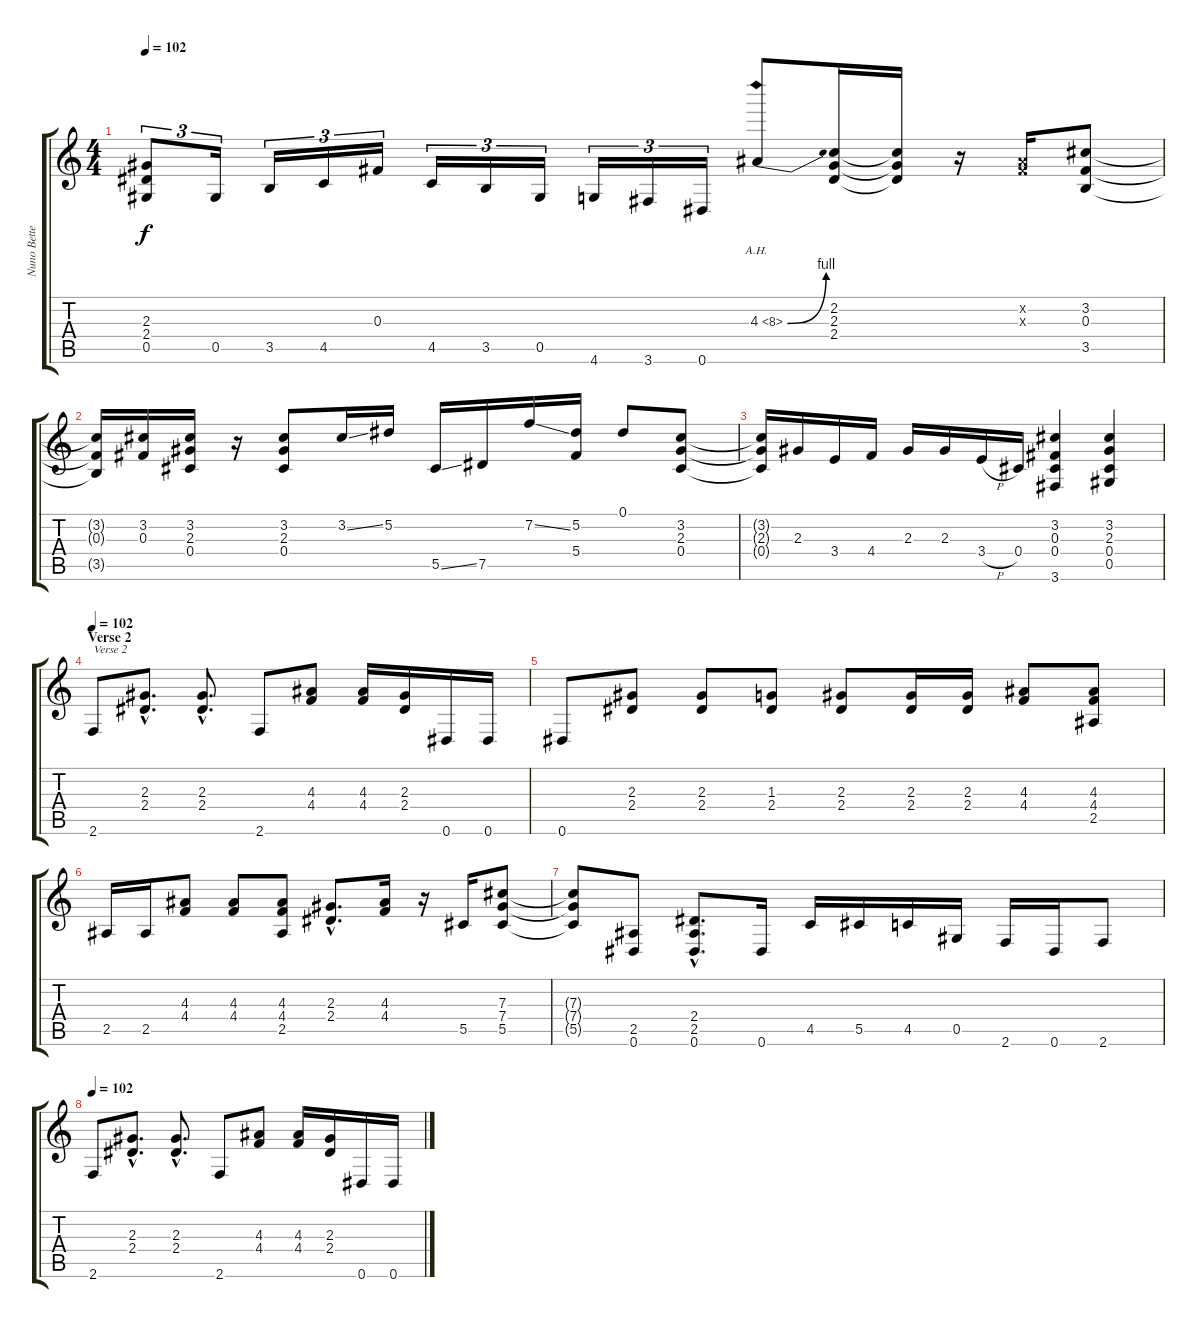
\track ("Nuno Bettencourt" "Nuno Bette") {instrument overdrivenguitar}
\staff {score tabs}
\tuning (Eb4 Bb3 Gb3 Db3 Ab2 Eb2) {hide}
\ts (4 4)
\tempo 102
\clef g2
\ks c
(2.3{t} 2.4{t} 0.5{t}).8{tu (3 2) dy f} 0.5.16{tu (3 2)} 3.5.16{tu (3 2)} 4.5.16{tu (3 2)} 0.3.16{tu (3 2)} 4.5.16{tu (3 2)} 3.5.16{tu (3 2)} 0.5.16{tu (3 2)} 4.6.16{tu (3 2)} 3.6.16{tu (3 2)} 0.6.16{tu (3 2)} 4.3{be (bend 0 0 60 4) ah 4}.8 (2.2 2.3 2.4).16 (2.2{t} 2.3{t} 2.4{t}).16 r.16 (0.2{x} 0.3{x}).16 (3.2 0.3 3.5).8 |
(3.2{t} 0.3{t} 3.5{t}).16 (3.2 0.3).16 (3.2 2.3 0.4).16 r.16 (3.2 2.3 0.4).8 3.2{ss}.16 5.2.16 5.5{ss}.16 7.5.16 7.2{ss}.16 (5.2 5.4).16 0.1.8 (3.2 2.3 0.4).8 |
(3.2{t} 2.3{t} 0.4{t}).16 2.3.16 3.4.16 4.4.16 2.3.16 2.3.16 3.4{h}.16 0.4.16 (3.2 0.3 0.4 3.6).4 (3.2 2.3 0.4 0.5).4 |
\section ("" "Verse 2")
\tempo 102
2.6.8{txt "Verse 2"} (2.3{hac} 2.4{hac}).8{d} (2.3{hac} 2.4{hac}).8{d} 2.6.8 (4.3 4.4).8 (4.3 4.4).16 (2.3 2.4).16 0.6.16 0.6.16 |
0.6.8 (2.3 2.4).8 (2.3 2.4).8 (1.3 2.4).8 (2.3 2.4).8 (2.3 2.4).16 (2.3 2.4).16 (4.3 4.4).8 (4.3 4.4 2.5).8 |
2.5.16 2.5.16 (4.3 4.4).8 (4.3 4.4).8 (4.3 4.4 2.5).8 (2.3{hac} 2.4{hac}).8{d} (4.3 4.4).16 r.16 5.5.16 (7.3 7.4 5.5).8 |
(7.3{t} 7.4{t} 5.5{t}).8 (2.5 0.6).8 (2.4{hac} 2.5{hac} 0.6{hac}).8{d} 0.6.16 4.5.16 5.5.16 4.5.16 0.5.16 2.6.16 0.6.16 2.6.8 |
\tempo 102
2.6.8 (2.3{hac} 2.4{hac}).8{d} (2.3{hac} 2.4{hac}).8{d} 2.6.8 (4.3 4.4).8 (4.3 4.4).16 (2.3 2.4).16 0.6.16 0.6.16
